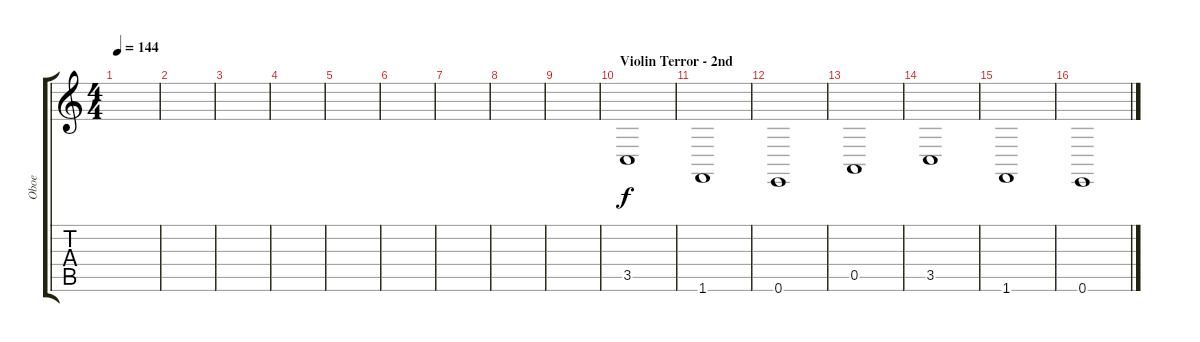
\track ("Oboe" "Oboe") {instrument oboe}
\staff {score tabs}
\tuning (E4 B3 G3 D3 A2 E2) {hide}
\ts (4 4)
\tempo 144
\clef g2
\ks c
|
|
|
|
|
|
|
|
|
\section ("" "Violin Terror - 2nd")
3.5.1 |
1.6.1 |
0.6.1 |
0.5.1 |
3.5.1 |
1.6.1 |
0.6.1
